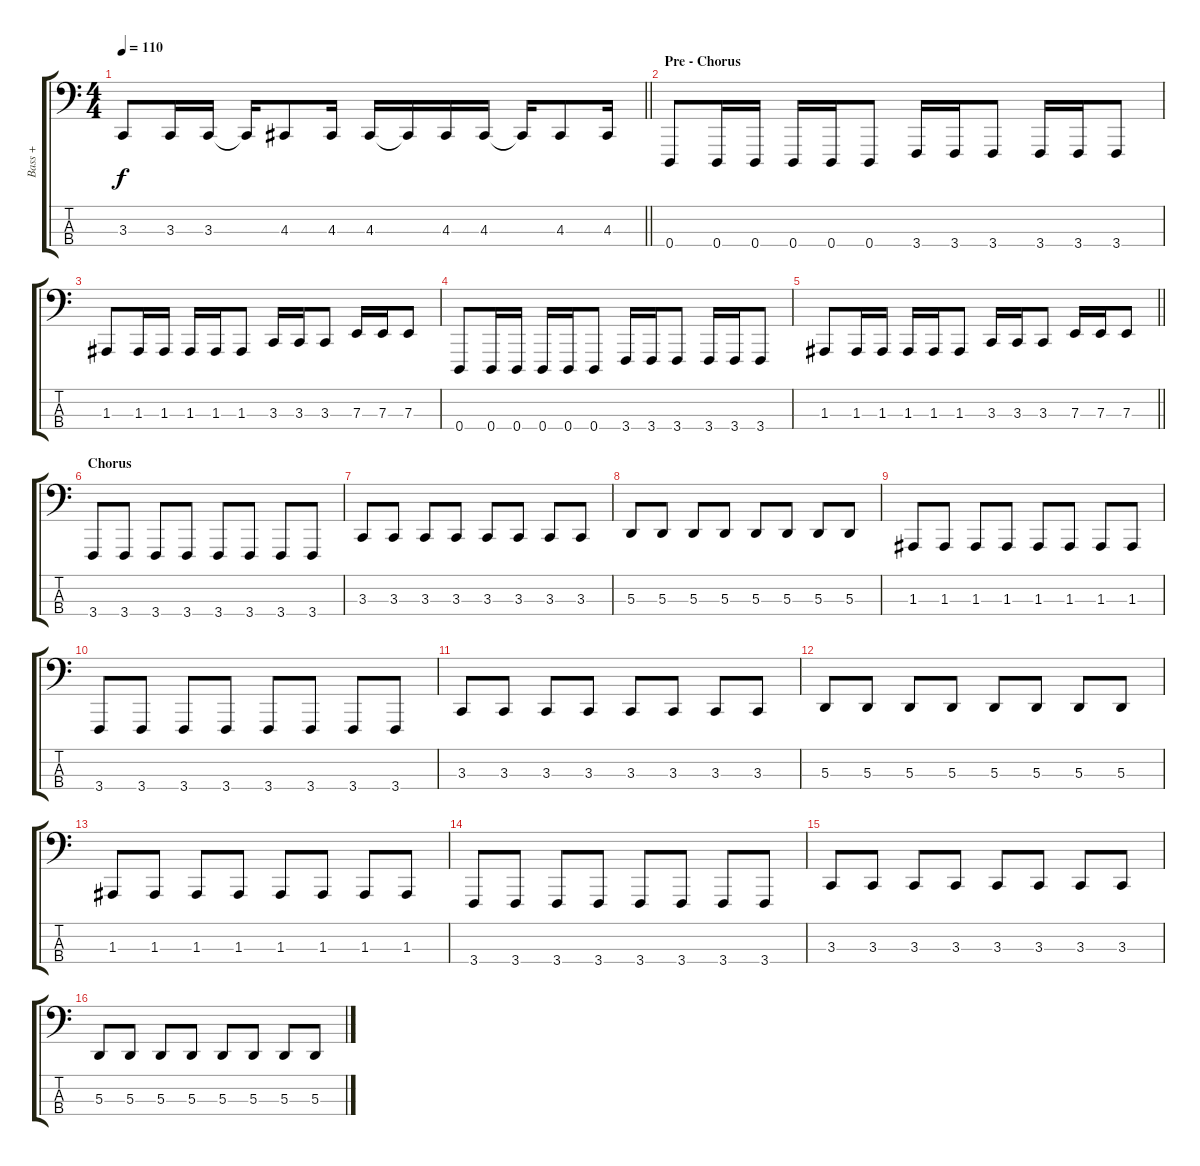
\track ("  Bass +" "  Bass +") {instrument lead1square}
\staff {score tabs}
\tuning (G2 D2 A1 D1) {hide}
\ts (4 4)
\tempo 110
\clef f4
\barLineRight lightlight
\ks c
3.3.8{dy f} 3.3.16 3.3.16 3.3{t}.16 4.3.8 4.3.16 4.3.16 4.3{t}.16 4.3.16 4.3.16 4.3{t}.16 4.3.8 4.3.16 |
\section ("" "Pre - Chorus")
0.4.8 0.4.16 0.4.16 0.4.16 0.4.16 0.4.8 3.4.16 3.4.16 3.4.8 3.4.16 3.4.16 3.4.8 |
1.3.8 1.3.16 1.3.16 1.3.16 1.3.16 1.3.8 3.3.16 3.3.16 3.3.8 7.3.16 7.3.16 7.3.8 |
0.4.8 0.4.16 0.4.16 0.4.16 0.4.16 0.4.8 3.4.16 3.4.16 3.4.8 3.4.16 3.4.16 3.4.8 |
\barLineRight lightlight
1.3.8 1.3.16 1.3.16 1.3.16 1.3.16 1.3.8 3.3.16 3.3.16 3.3.8 7.3.16 7.3.16 7.3.8 |
\section ("" "Chorus")
3.4.8 3.4.8 3.4.8 3.4.8 3.4.8 3.4.8 3.4.8 3.4.8 |
3.3.8 3.3.8 3.3.8 3.3.8 3.3.8 3.3.8 3.3.8 3.3.8 |
5.3.8 5.3.8 5.3.8 5.3.8 5.3.8 5.3.8 5.3.8 5.3.8 |
1.3.8 1.3.8 1.3.8 1.3.8 1.3.8 1.3.8 1.3.8 1.3.8 |
3.4.8 3.4.8 3.4.8 3.4.8 3.4.8 3.4.8 3.4.8 3.4.8 |
3.3.8 3.3.8 3.3.8 3.3.8 3.3.8 3.3.8 3.3.8 3.3.8 |
5.3.8 5.3.8 5.3.8 5.3.8 5.3.8 5.3.8 5.3.8 5.3.8 |
1.3.8 1.3.8 1.3.8 1.3.8 1.3.8 1.3.8 1.3.8 1.3.8 |
3.4.8 3.4.8 3.4.8 3.4.8 3.4.8 3.4.8 3.4.8 3.4.8 |
3.3.8 3.3.8 3.3.8 3.3.8 3.3.8 3.3.8 3.3.8 3.3.8 |
5.3.8 5.3.8 5.3.8 5.3.8 5.3.8 5.3.8 5.3.8 5.3.8
